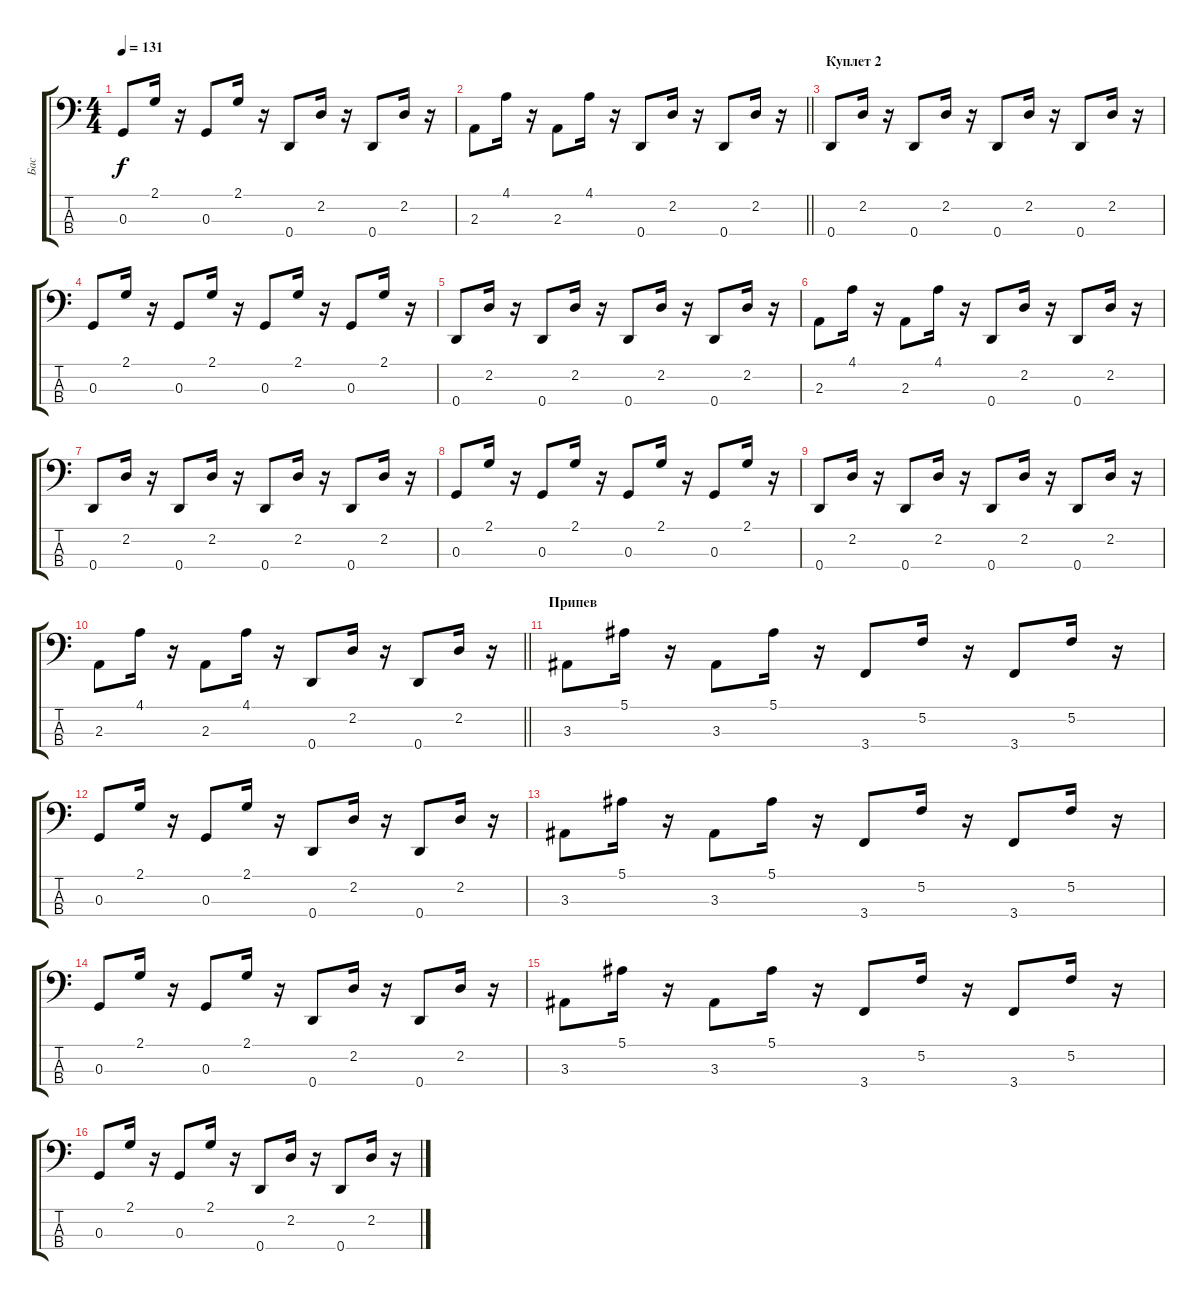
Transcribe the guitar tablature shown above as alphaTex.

\track ("Бас" "Бас") {instrument electricbasspick}
\staff {score tabs}
\tuning (F2 C2 G1 D1) {hide}
\ts (4 4)
\tempo 131
\clef f4
\ks c
0.3.8{dy f} 2.1.16 r.16 0.3.8 2.1.16 r.16 0.4.8 2.2.16 r.16 0.4.8 2.2.16 r.16 |
\barLineRight lightlight
2.3.8 4.1.16 r.16 2.3.8 4.1.16 r.16 0.4.8 2.2.16 r.16 0.4.8 2.2.16 r.16 |
\section ("" "Куплет 2")
0.4.8 2.2.16 r.16 0.4.8 2.2.16 r.16 0.4.8 2.2.16 r.16 0.4.8 2.2.16 r.16 |
0.3.8 2.1.16 r.16 0.3.8 2.1.16 r.16 0.3.8 2.1.16 r.16 0.3.8 2.1.16 r.16 |
0.4.8 2.2.16 r.16 0.4.8 2.2.16 r.16 0.4.8 2.2.16 r.16 0.4.8 2.2.16 r.16 |
2.3.8 4.1.16 r.16 2.3.8 4.1.16 r.16 0.4.8 2.2.16 r.16 0.4.8 2.2.16 r.16 |
0.4.8 2.2.16 r.16 0.4.8 2.2.16 r.16 0.4.8 2.2.16 r.16 0.4.8 2.2.16 r.16 |
0.3.8 2.1.16 r.16 0.3.8 2.1.16 r.16 0.3.8 2.1.16 r.16 0.3.8 2.1.16 r.16 |
0.4.8 2.2.16 r.16 0.4.8 2.2.16 r.16 0.4.8 2.2.16 r.16 0.4.8 2.2.16 r.16 |
\barLineRight lightlight
2.3.8 4.1.16 r.16 2.3.8 4.1.16 r.16 0.4.8 2.2.16 r.16 0.4.8 2.2.16 r.16 |
\section ("" "Припев")
3.3.8 5.1.16 r.16 3.3.8 5.1.16 r.16 3.4.8 5.2.16 r.16 3.4.8 5.2.16 r.16 |
0.3.8 2.1.16 r.16 0.3.8 2.1.16 r.16 0.4.8 2.2.16 r.16 0.4.8 2.2.16 r.16 |
3.3.8 5.1.16 r.16 3.3.8 5.1.16 r.16 3.4.8 5.2.16 r.16 3.4.8 5.2.16 r.16 |
0.3.8 2.1.16 r.16 0.3.8 2.1.16 r.16 0.4.8 2.2.16 r.16 0.4.8 2.2.16 r.16 |
3.3.8 5.1.16 r.16 3.3.8 5.1.16 r.16 3.4.8 5.2.16 r.16 3.4.8 5.2.16 r.16 |
0.3.8 2.1.16 r.16 0.3.8 2.1.16 r.16 0.4.8 2.2.16 r.16 0.4.8 2.2.16 r.16
